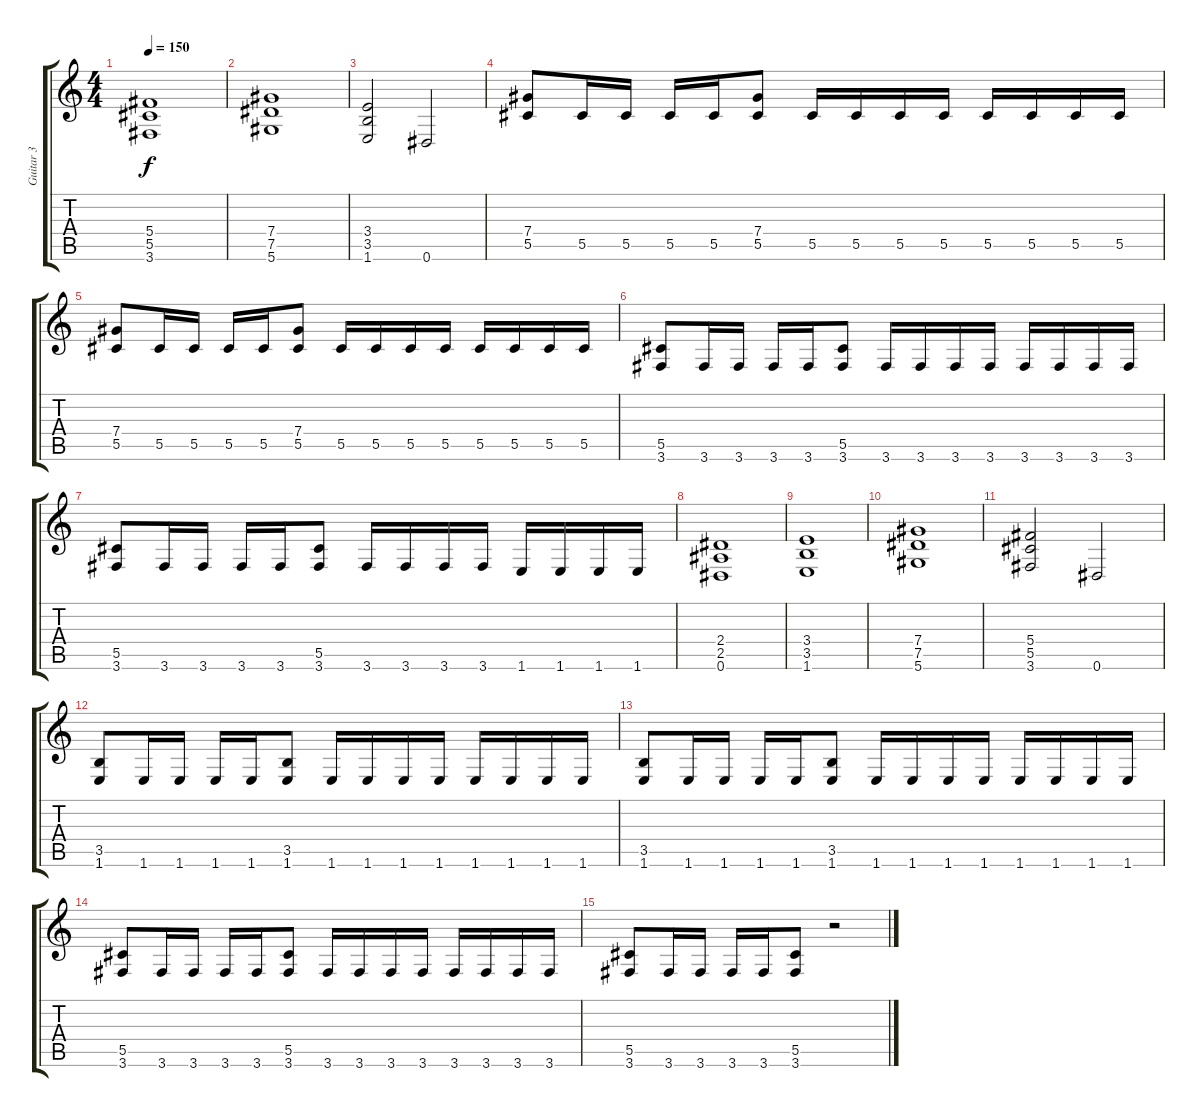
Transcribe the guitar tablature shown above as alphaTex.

\track ("Guitar 3" "Guitar 3") {instrument distortionguitar}
\staff {score tabs}
\tuning (Eb4 Bb3 Gb3 Db3 Ab2 Eb2) {hide}
\ts (4 4)
\tempo 150
\clef g2
\ks c
(5.4 5.5 3.6).1{dy f} |
(7.4 7.5 5.6).1 |
(3.4 3.5 1.6).2 0.6.2 |
(7.4 5.5).8 5.5.16 5.5.16 5.5.16 5.5.16 (7.4 5.5).8 5.5.16 5.5.16 5.5.16 5.5.16 5.5.16 5.5.16 5.5.16 5.5.16 |
(7.4 5.5).8 5.5.16 5.5.16 5.5.16 5.5.16 (7.4 5.5).8 5.5.16 5.5.16 5.5.16 5.5.16 5.5.16 5.5.16 5.5.16 5.5.16 |
(5.5 3.6).8 3.6.16 3.6.16 3.6.16 3.6.16 (5.5 3.6).8 3.6.16 3.6.16 3.6.16 3.6.16 3.6.16 3.6.16 3.6.16 3.6.16 |
(5.5 3.6).8 3.6.16 3.6.16 3.6.16 3.6.16 (5.5 3.6).8 3.6.16 3.6.16 3.6.16 3.6.16 1.6.16 1.6.16 1.6.16 1.6.16 |
(2.4 2.5 0.6).1 |
(3.4 3.5 1.6).1 |
(7.4 7.5 5.6).1 |
(5.4 5.5 3.6).2 0.6.2 |
(3.5 1.6).8 1.6.16 1.6.16 1.6.16 1.6.16 (3.5 1.6).8 1.6.16 1.6.16 1.6.16 1.6.16 1.6.16 1.6.16 1.6.16 1.6.16 |
(3.5 1.6).8 1.6.16 1.6.16 1.6.16 1.6.16 (3.5 1.6).8 1.6.16 1.6.16 1.6.16 1.6.16 1.6.16 1.6.16 1.6.16 1.6.16 |
(5.5 3.6).8 3.6.16 3.6.16 3.6.16 3.6.16 (5.5 3.6).8 3.6.16 3.6.16 3.6.16 3.6.16 3.6.16 3.6.16 3.6.16 3.6.16 |
(5.5 3.6).8 3.6.16 3.6.16 3.6.16 3.6.16 (5.5 3.6).8 r.2
